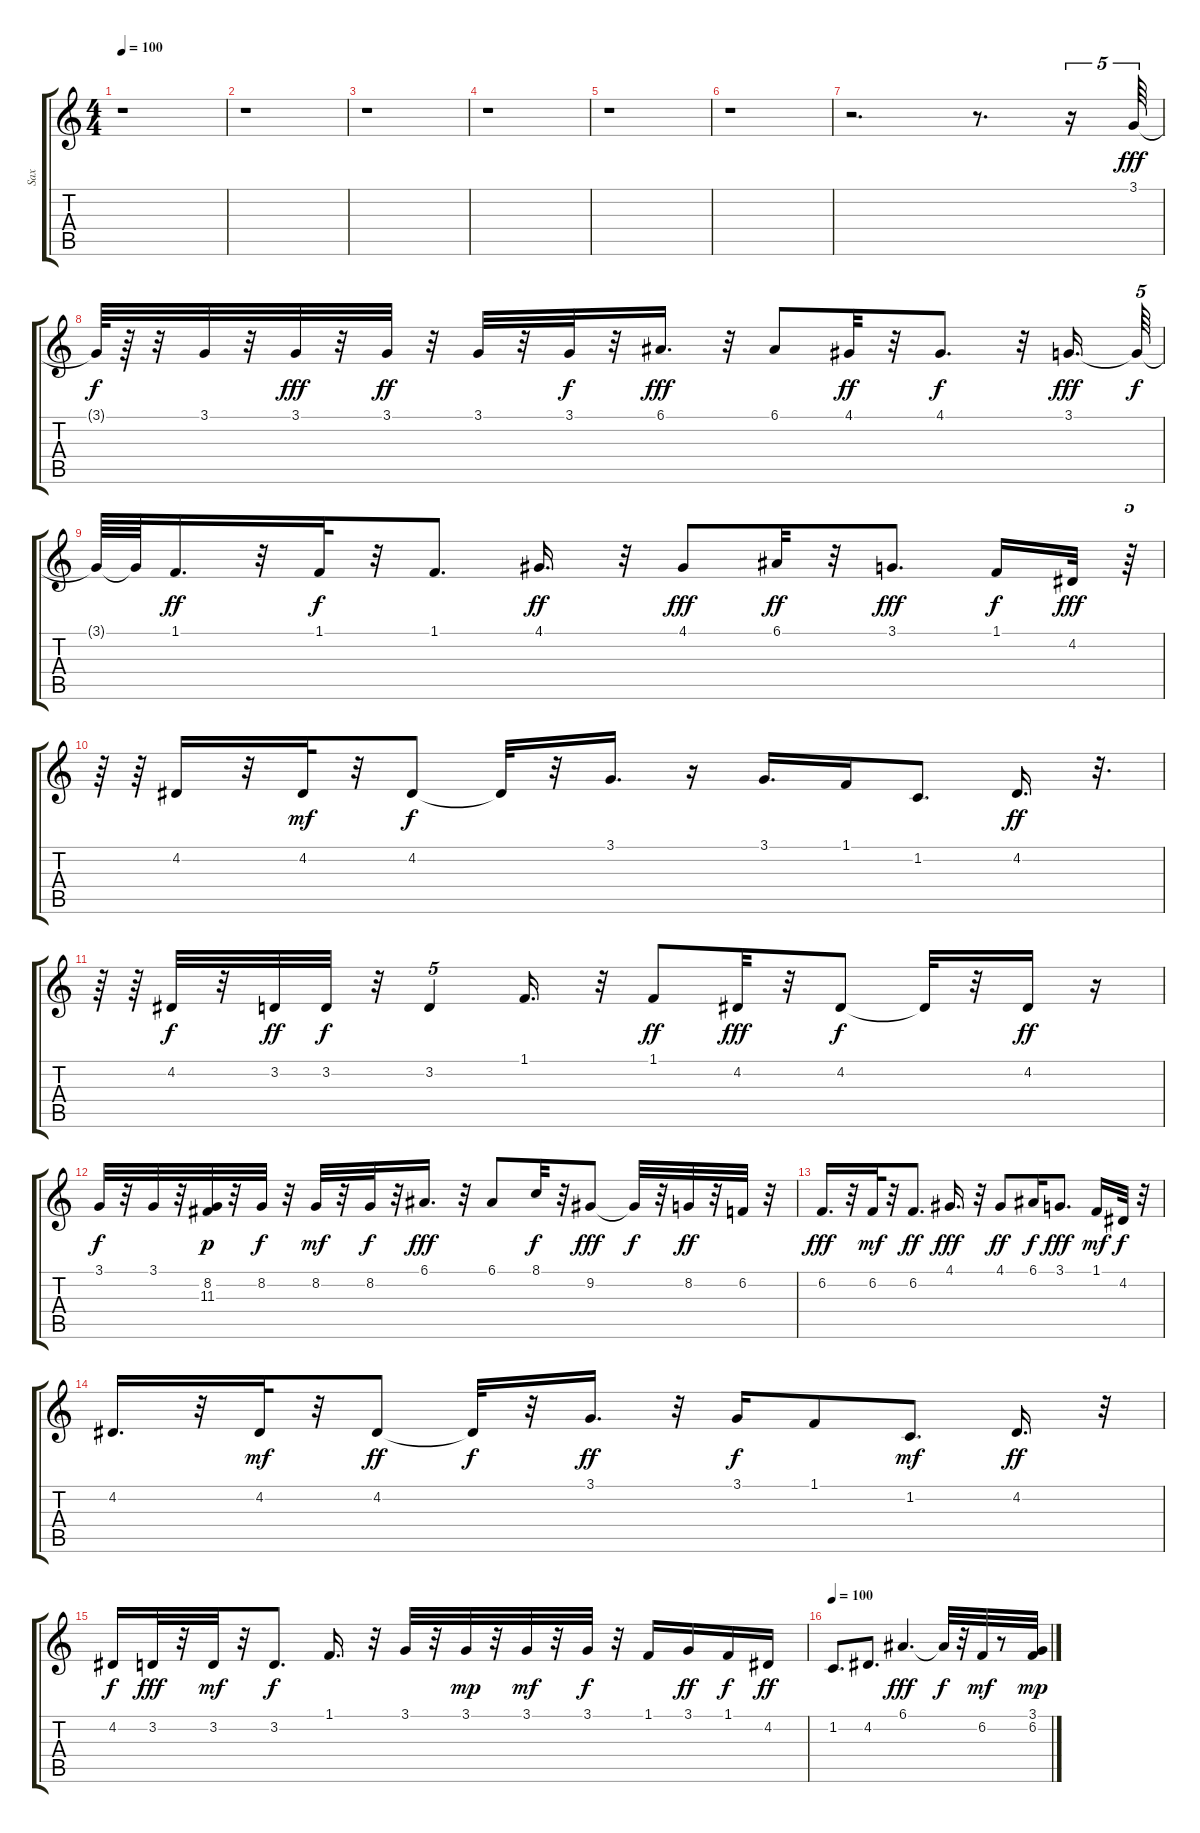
\track ("Sax" "Sax") {instrument baritonesax}
\staff {score tabs}
\tuning (E4 B3 G3 D3 A2 E2) {hide}
\ts (4 4)
\tempo 100
\clef g2
\ks c
r.1{dy fff} |
r.1 |
r.1 |
r.1 |
r.1 |
r.1 |
r.2{d} r.8{d} r.16{tu (5 4)} 3.1.64{tu (5 4)} |
3.1{t}.64{dy f} r.64 r.32 3.1.32 r.32 3.1.32{dy fff} r.32 3.1.32{dy ff} r.32 3.1.32 r.32 3.1.32{dy f} r.32 6.1.16{d dy fff} r.32 6.1.8 4.1.32{dy ff} r.32 4.1.8{d dy f} r.32 3.1.16{d dy fff} 3.1{t}.64{tu (5 4) dy f} |
3.1{t}.64 3.1{t}.64 1.1.16{d dy ff} r.32 1.1.32{dy f} r.32 1.1.8{d} 4.1.16{d dy ff} r.32 4.1.8{dy fff} 6.1.32{dy ff} r.32 3.1.8{d dy fff} 1.1.16{dy f} 4.2.32{dy fff} r.64{tu (5 4)} |
r.64 r.64 4.2.16 r.32 4.2.32{dy mf} r.32 4.2.8{dy f} 4.2{t}.32 r.32 3.1.16{d} r.16 3.1.16{d} 1.1.16 1.2.8{d} 4.2.16{d dy ff} r.32{d} |
r.64 r.64 4.2.32{dy f} r.32 3.2.32{dy ff} 3.2.32{dy f} r.32 3.2.4{tu (5 4)} 1.1.16{d} r.32 1.1.8{dy ff} 4.2.32{dy fff} r.32 4.2.8{dy f} 4.2{t}.32 r.32 4.2.16{dy ff} r.16 |
3.1.32{dy f} r.32 3.1.32 r.32 (8.2 11.3).32{dy p} r.32 8.2.32{dy f} r.32 8.2.32{dy mf} r.32 8.2.32{dy f} r.32 6.1.16{d dy fff} r.32 6.1.8 8.1.32{dy f} r.32 9.2.8{dy fff} 9.2{t}.32{dy f} r.32 8.2.32{dy ff} r.32 6.2.32 r.32 |
6.2.16{d dy fff} r.32 6.2.32{dy mf} r.32 6.2.8{d dy ff} 4.1.16{d dy fff} r.32 4.1.8{dy ff} 6.1.16{dy f} 3.1.8{d dy fff} 1.1.16{dy mf} 4.2.32{dy f} r.32 |
4.2.16{d} r.32 4.2.32{dy mf} r.32 4.2.8{dy ff} 4.2{t}.32{dy f} r.32 3.1.16{d dy ff} r.32 3.1.16{dy f} 1.1.8 1.2.8{d dy mf} 4.2.16{d dy ff} r.32 |
4.2.16{dy f} 3.2.32{dy fff} r.32 3.2.32{dy mf} r.32 3.2.8{d dy f} 1.1.16{d} r.32 3.1.32 r.32 3.1.32{dy mp} r.32 3.1.32{dy mf} r.32 3.1.32{dy f} r.32 1.1.16 3.1.16{dy ff} 1.1.16{dy f} 4.2.16{dy ff} |
\tempo 100
1.2.8{d} 4.2.8{d} 6.1.4{d dy fff} 6.1{t}.32{dy f} r.32 6.2.32{dy mf} r.8 (3.1 6.2).32{dy mp}
